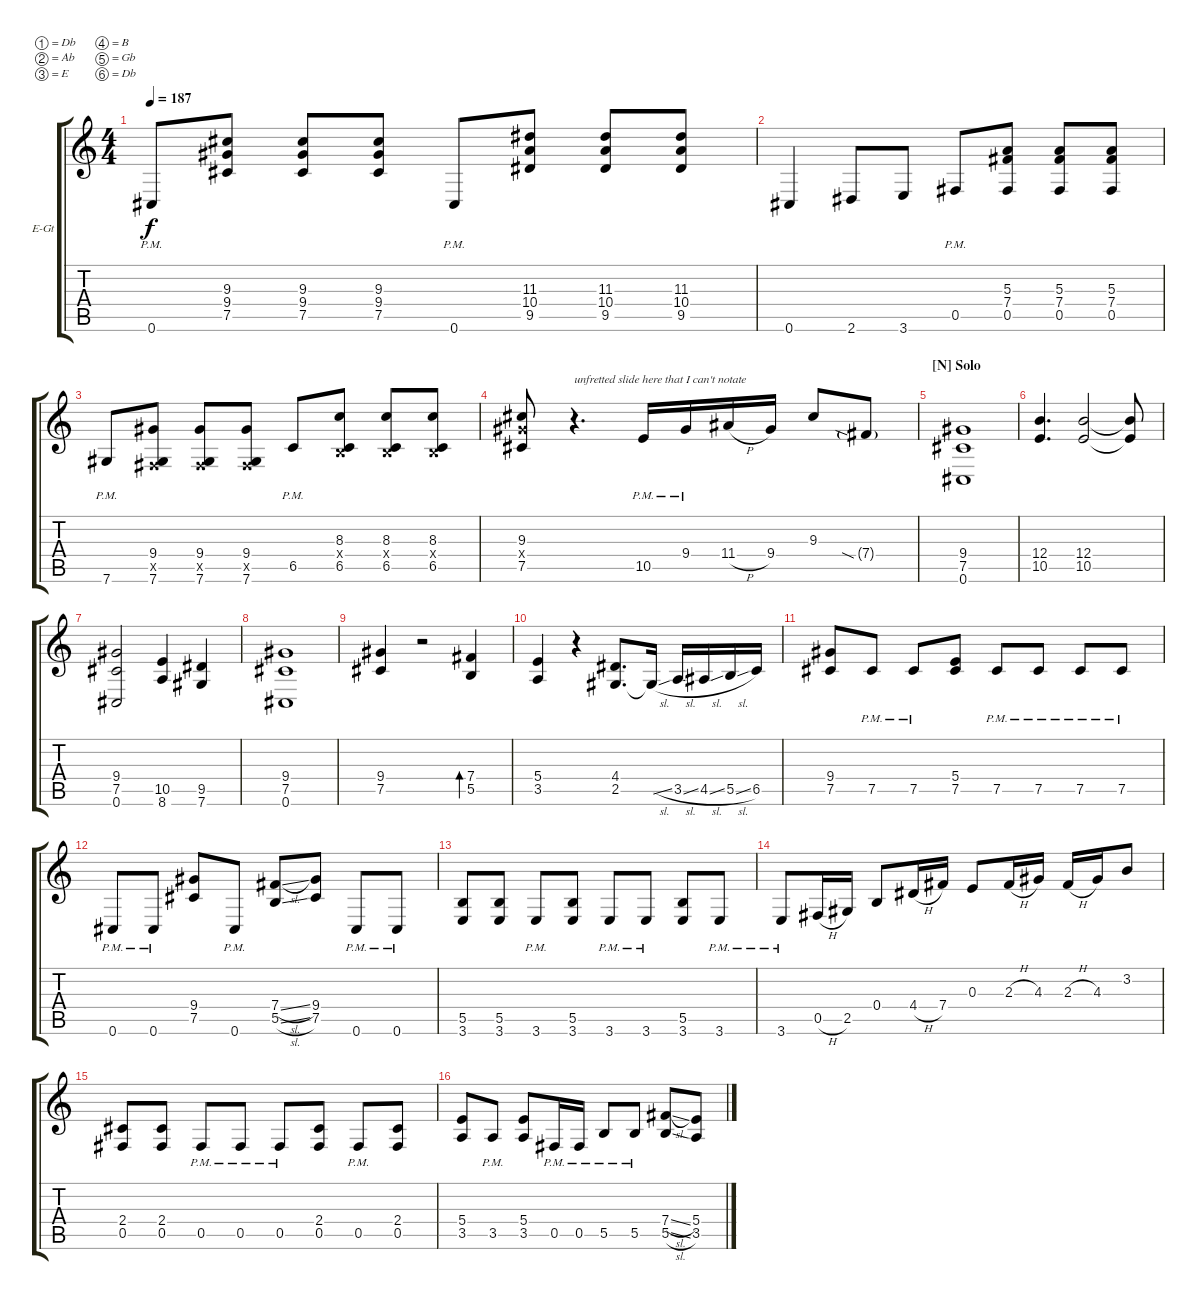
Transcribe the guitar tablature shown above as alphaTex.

\defaultSystemsLayout 4
\bracketExtendMode groupsimilarinstruments
\firstSystemTrackNameOrientation horizontal
\otherSystemsTrackNameOrientation horizontal
\track ("Left Guitar (Main)" "E-Gt") {instrument distortionguitar}
\staff {score tabs}
\tuning (Db4 Ab3 E3 B2 Gb2 Db2)
\ts (4 4)
\tempo 187
\clef g2
\scale
0.333333
\ks c
0.6{pm}.8{dy f} (9.4 7.5 9.3).8 (9.4 7.5 9.3).8 (9.4 7.5 9.3).8 0.6{pm}.8 (9.5 10.4 11.3).8 (10.4 9.5 11.3).8 (10.4 9.5 11.3).8 |
\scale
0.333333 0.6.4 2.6.8 3.6.8 0.5{pm}.8 (0.5 7.4 5.3).8 (0.5 7.4 5.3).8 (0.5 7.4 5.3).8 |
\scale
0.333333 7.6{pm}.8 (9.4 7.6 0.5{x}).8 (9.4 7.6 0.5{x}).8 (9.4 7.6 0.5{x}).8 6.5{pm}.8 (6.5 8.3 0.4{x}).8 (6.5 8.3 0.4{x}).8 (6.5 8.3 0.4{x}).8 |
\scale
0.333333 (9.3 7.5 9.4{x}).8 r.4{d txt "unfretted slide here that I can't notate"} 10.5{pm}.16 9.4{pm}.16 11.4{h}.16 9.4.16 9.3.8 7.4{sia g}.8 |
\section ("N" "Solo")
\scale
0.333333 (0.6 7.5 9.4).1 |
\scale
0.333333 (10.5 12.4).4{d} (10.5 12.4).2 (12.4{t} 10.5{t}).8 |
\scale
0.333333 (0.6 7.5 9.4).2 (10.5 8.6).4 (9.5 7.6).4 |
\scale
0.333333 (0.6 7.5 9.4).1 |
\scale
0.333333 (7.5 9.4).4 r.2 (5.5 7.4).4{bd 148} |
\scale
0.333333 (3.5 5.4).4 r.4 (2.5 4.4).8{d} 2.5{sl t}.16 3.5{sl}.16 4.5{sl}.16 5.5{sl}.16 6.5.16 |
\scale
0.333333 (7.5 9.4).8 7.5{pm}.8 7.5{pm}.8 (7.5 5.4).8 7.5{pm}.8 7.5{pm}.8 7.5{pm}.8 7.5{pm}.8 |
\scale
0.333333 0.6{pm}.8 0.6{pm}.8 (7.5 9.4).8 0.6{pm}.8 (5.5{sl} 7.4{sl}).8 (7.5 9.4).8 0.6{pm}.8 0.6{pm}.8 |
\scale
0.333333 (3.6 5.5).8 (3.6 5.5).8 3.6{pm}.8 (3.6 5.5).8 3.6{pm}.8 3.6{pm}.8 (3.6 5.5).8 3.6{pm}.8 |
\scale
0.333333 3.6{pm}.8 0.5{h}.16 2.5.16 0.4.8 4.4{h}.16 7.4.16 0.3.8 2.3{h}.16 4.3.16 2.3{h}.16 4.3.16 3.2.8 |
\scale
0.333333 (0.5 2.4).8 (0.5 2.4).8 0.5{pm}.8 0.5{pm}.8 0.5{pm}.8 (0.5 2.4).8 0.5{pm}.8 (0.5 2.4).8 |
\scale
0.333333 (3.5 5.4).8 3.5{pm}.8 (3.5 5.4).8 0.5{pm}.16 0.5{pm}.16 5.5{pm}.8 5.5{pm}.8 (5.5{sl} 7.4{sl}).8 (5.4 3.5).8
